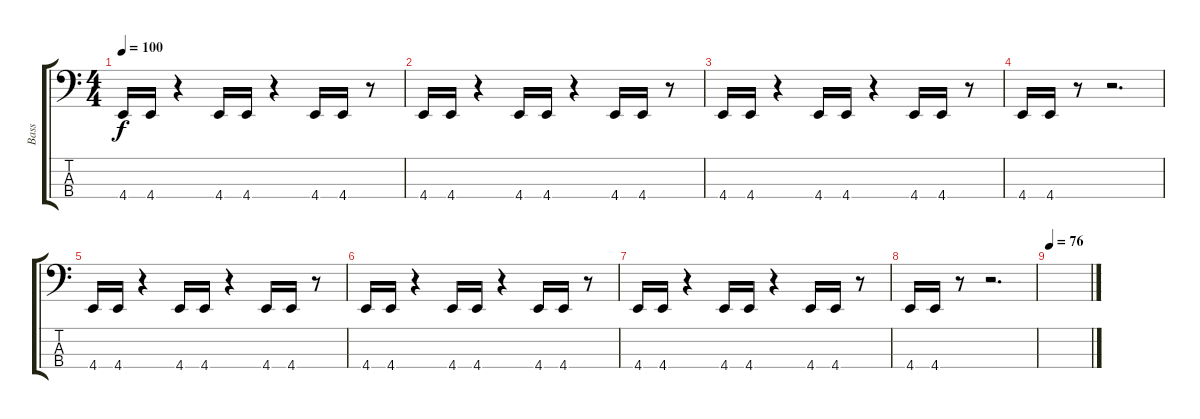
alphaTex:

\track ("Bass" "Bass") {instrument electricbassfinger}
\staff {score tabs}
\tuning (G2 D2 A1 C1) {hide}
\ts (4 4)
\tempo 100
\clef f4
\ks c
4.4.16{dy f} 4.4.16 r.4 4.4.16 4.4.16 r.4 4.4.16 4.4.16 r.8 |
4.4.16 4.4.16 r.4 4.4.16 4.4.16 r.4 4.4.16 4.4.16 r.8 |
4.4.16 4.4.16 r.4 4.4.16 4.4.16 r.4 4.4.16 4.4.16 r.8 |
4.4.16 4.4.16 r.8 r.2{d} |
4.4.16 4.4.16 r.4 4.4.16 4.4.16 r.4 4.4.16 4.4.16 r.8 |
4.4.16 4.4.16 r.4 4.4.16 4.4.16 r.4 4.4.16 4.4.16 r.8 |
4.4.16 4.4.16 r.4 4.4.16 4.4.16 r.4 4.4.16 4.4.16 r.8 |
4.4.16 4.4.16 r.8 r.2{d} |
\tempo 76
